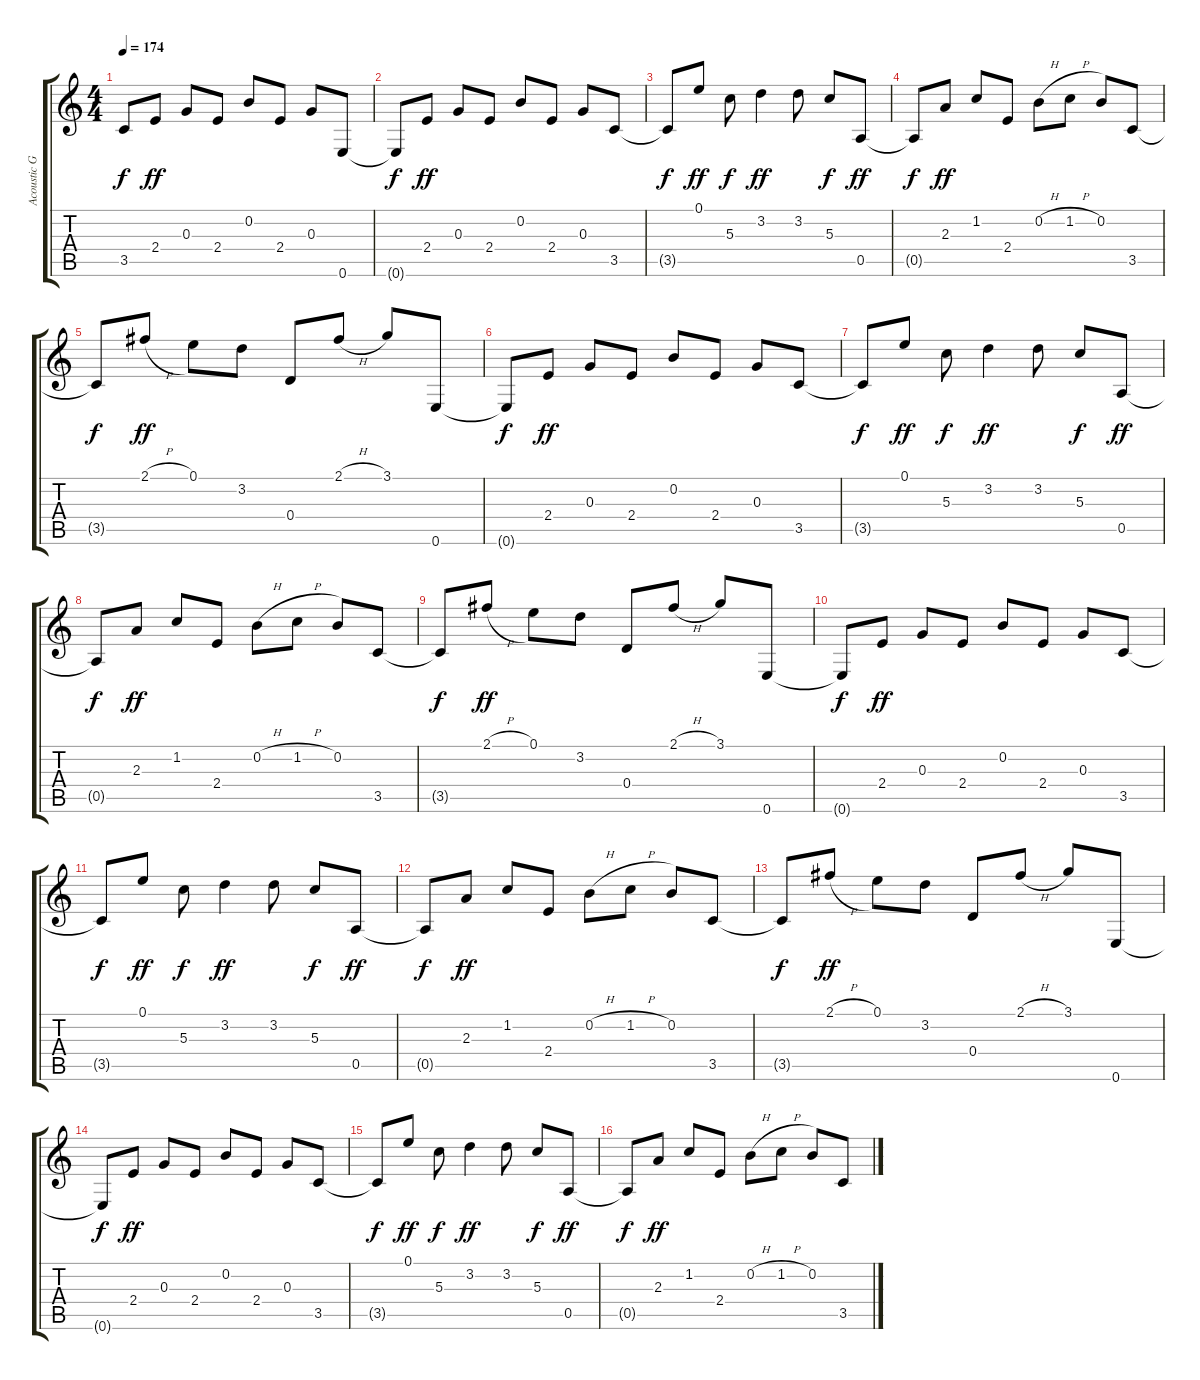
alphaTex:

\track ("Acoustic Guitar" "Acoustic G") {instrument acousticguitarsteel}
\staff {score tabs}
\tuning (E4 B3 G3 D3 A2 E2) {hide}
\ts (4 4)
\tempo 174
\clef g2
\ks c
3.5{t}.8{dy f} 2.4.8{dy ff} 0.3.8 2.4.8 0.2.8 2.4.8 0.3.8 0.6.8 |
0.6{t}.8{dy f} 2.4.8{dy ff} 0.3.8 2.4.8 0.2.8 2.4.8 0.3.8 3.5.8 |
3.5{t}.8{dy f} 0.1.8{dy ff} 5.3.8{dy f} 3.2.4{dy ff} 3.2.8 5.3.8{dy f} 0.5.8{dy ff} |
0.5{t}.8{dy f} 2.3.8{dy ff} 1.2.8 2.4.8 0.2{h}.8 1.2{h}.8 0.2.8 3.5.8 |
3.5{t}.8{dy f} 2.1{h}.8{dy ff} 0.1.8 3.2.8 0.4.8 2.1{h}.8 3.1.8 0.6.8 |
0.6{t}.8{dy f} 2.4.8{dy ff} 0.3.8 2.4.8 0.2.8 2.4.8 0.3.8 3.5.8 |
3.5{t}.8{dy f} 0.1.8{dy ff} 5.3.8{dy f} 3.2.4{dy ff} 3.2.8 5.3.8{dy f} 0.5.8{dy ff} |
0.5{t}.8{dy f} 2.3.8{dy ff} 1.2.8 2.4.8 0.2{h}.8 1.2{h}.8 0.2.8 3.5.8 |
3.5{t}.8{dy f} 2.1{h}.8{dy ff} 0.1.8 3.2.8 0.4.8 2.1{h}.8 3.1.8 0.6.8 |
0.6{t}.8{dy f} 2.4.8{dy ff} 0.3.8 2.4.8 0.2.8 2.4.8 0.3.8 3.5.8 |
3.5{t}.8{dy f} 0.1.8{dy ff} 5.3.8{dy f} 3.2.4{dy ff} 3.2.8 5.3.8{dy f} 0.5.8{dy ff} |
0.5{t}.8{dy f} 2.3.8{dy ff} 1.2.8 2.4.8 0.2{h}.8 1.2{h}.8 0.2.8 3.5.8 |
3.5{t}.8{dy f} 2.1{h}.8{dy ff} 0.1.8 3.2.8 0.4.8 2.1{h}.8 3.1.8 0.6.8 |
0.6{t}.8{dy f} 2.4.8{dy ff} 0.3.8 2.4.8 0.2.8 2.4.8 0.3.8 3.5.8 |
3.5{t}.8{dy f} 0.1.8{dy ff} 5.3.8{dy f} 3.2.4{dy ff} 3.2.8 5.3.8{dy f} 0.5.8{dy ff} |
0.5{t}.8{dy f} 2.3.8{dy ff} 1.2.8 2.4.8 0.2{h}.8 1.2{h}.8 0.2.8 3.5.8
